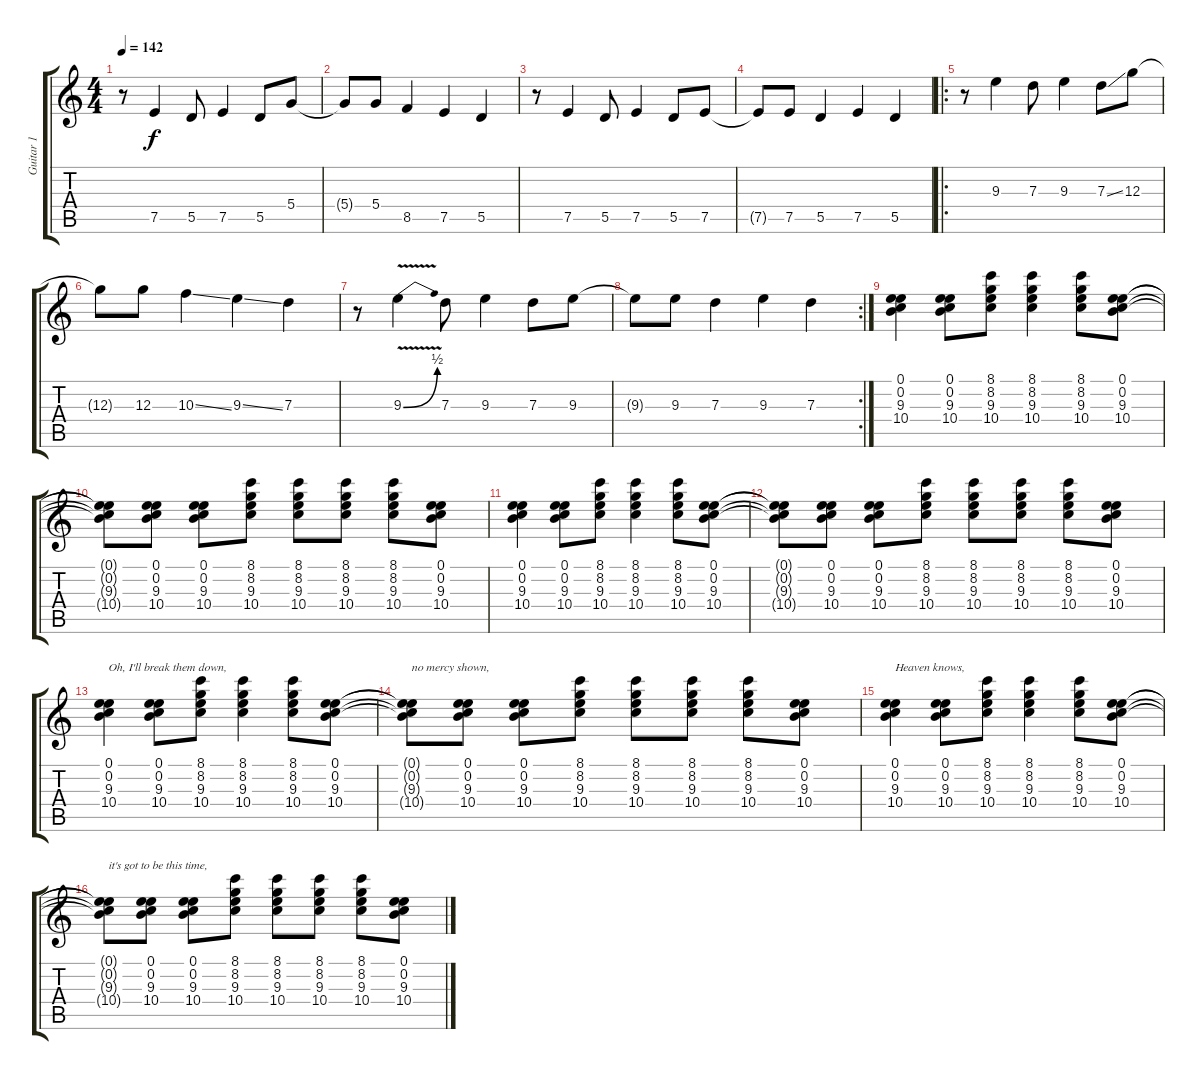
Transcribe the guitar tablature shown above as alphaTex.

\track ("Guitar 1" "Guitar 1") {instrument overdrivenguitar}
\staff {score tabs}
\tuning (E4 B3 G3 D3 A2 E2) {hide}
\ts (4 4)
\tempo 142
\clef g2
\ks c
r.8{dy f} 7.5.4 5.5.8 7.5.4 5.5.8 5.4.8 |
5.4{t}.8 5.4.8 8.5.4 7.5.4 5.5.4 |
r.8 7.5.4 5.5.8 7.5.4 5.5.8 7.5.8 |
7.5{t}.8 7.5.8 5.5.4 7.5.4 5.5.4 |
\ro
r.8 9.3.4 7.3.8 9.3.4 7.3{ss}.8 12.3.8 |
12.3{t}.8 12.3.8 10.3{ss}.4 9.3{ss}.4 7.3.4 |
r.8 9.3{be (bend 0 0 60 2) v}.4 7.3.8 9.3.4 7.3.8 9.3.8 |
\rc 2
9.3{t}.8 9.3.8 7.3.4 9.3.4 7.3.4 |
(0.1 0.2 9.3 10.4).4 (0.1 0.2 9.3 10.4).8 (8.1 8.2 9.3 10.4).8 (8.1 8.2 9.3 10.4).4 (8.1 8.2 9.3 10.4).8 (0.1 0.2 9.3 10.4).8 |
(0.1{t} 0.2{t} 9.3{t} 10.4{t}).8 (0.1 0.2 9.3 10.4).8 (0.1 0.2 9.3 10.4).8 (8.1 8.2 9.3 10.4).8 (8.1 8.2 9.3 10.4).8 (8.1 8.2 9.3 10.4).8 (8.1 8.2 9.3 10.4).8 (0.1 0.2 9.3 10.4).8 |
(0.1 0.2 9.3 10.4).4 (0.1 0.2 9.3 10.4).8 (8.1 8.2 9.3 10.4).8 (8.1 8.2 9.3 10.4).4 (8.1 8.2 9.3 10.4).8 (0.1 0.2 9.3 10.4).8 |
(0.1{t} 0.2{t} 9.3{t} 10.4{t}).8 (0.1 0.2 9.3 10.4).8 (0.1 0.2 9.3 10.4).8 (8.1 8.2 9.3 10.4).8 (8.1 8.2 9.3 10.4).8 (8.1 8.2 9.3 10.4).8 (8.1 8.2 9.3 10.4).8 (0.1 0.2 9.3 10.4).8 |
(0.1 0.2 9.3 10.4).4{txt "Oh, I'll break them down, "} (0.1 0.2 9.3 10.4).8 (8.1 8.2 9.3 10.4).8 (8.1 8.2 9.3 10.4).4 (8.1 8.2 9.3 10.4).8 (0.1 0.2 9.3 10.4).8 |
(0.1{t} 0.2{t} 9.3{t} 10.4{t}).8{txt "no mercy shown,"} (0.1 0.2 9.3 10.4).8 (0.1 0.2 9.3 10.4).8 (8.1 8.2 9.3 10.4).8 (8.1 8.2 9.3 10.4).8 (8.1 8.2 9.3 10.4).8 (8.1 8.2 9.3 10.4).8 (0.1 0.2 9.3 10.4).8 |
(0.1 0.2 9.3 10.4).4{txt "Heaven knows,"} (0.1 0.2 9.3 10.4).8 (8.1 8.2 9.3 10.4).8 (8.1 8.2 9.3 10.4).4 (8.1 8.2 9.3 10.4).8 (0.1 0.2 9.3 10.4).8 |
(0.1{t} 0.2{t} 9.3{t} 10.4{t}).8{txt "it's got to be this time,"} (0.1 0.2 9.3 10.4).8 (0.1 0.2 9.3 10.4).8 (8.1 8.2 9.3 10.4).8 (8.1 8.2 9.3 10.4).8 (8.1 8.2 9.3 10.4).8 (8.1 8.2 9.3 10.4).8 (0.1 0.2 9.3 10.4).8
